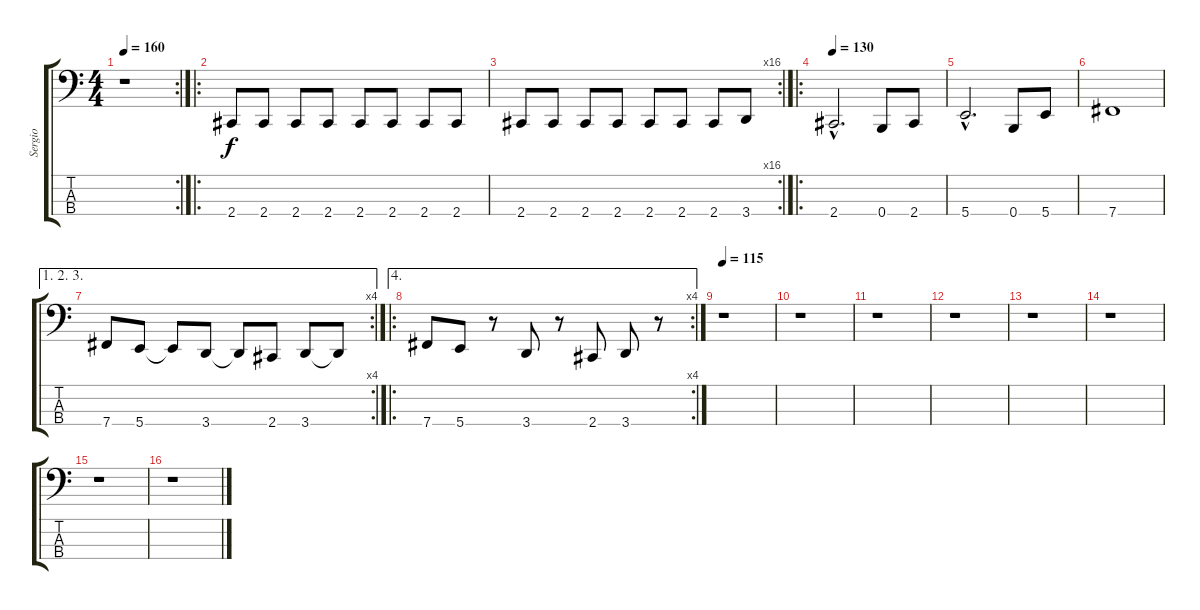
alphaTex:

\track ("Sergio" "Sergio") {instrument electricbassfinger}
\staff {score tabs}
\tuning (E2 B1 Gb1 B0) {hide}
\rc 2
\ts (4 4)
\tempo 160
\clef f4
\ks c
r.1{dy f} |
\ro
2.4.8 2.4.8 2.4.8 2.4.8 2.4.8 2.4.8 2.4.8 2.4.8 |
\rc 16
2.4.8 2.4.8 2.4.8 2.4.8 2.4.8 2.4.8 2.4.8 3.4.8 |
\ro
\tempo 130
2.4{hac}.2{d} 0.4.8 2.4.8 |
5.4{hac}.2{d} 0.4.8 5.4.8 |
7.4.1 |
\ae (1 2 3)
\rc 4
7.4.8 5.4.8 5.4{t}.8 3.4.8 3.4{t}.8 2.4.8 3.4.8 3.4{t}.8 |
\ae 4
\ro
\rc 4
7.4.8 5.4.8 r.8 3.4.8 r.8 2.4.8 3.4.8 r.8 |
\tempo 115
r.1{volume 16} |
r.1{volume 16} |
r.1{volume 16} |
r.1{volume 16} |
r.1{volume 16} |
r.1{volume 16} |
r.1{volume 16} |
r.1{volume 16}
